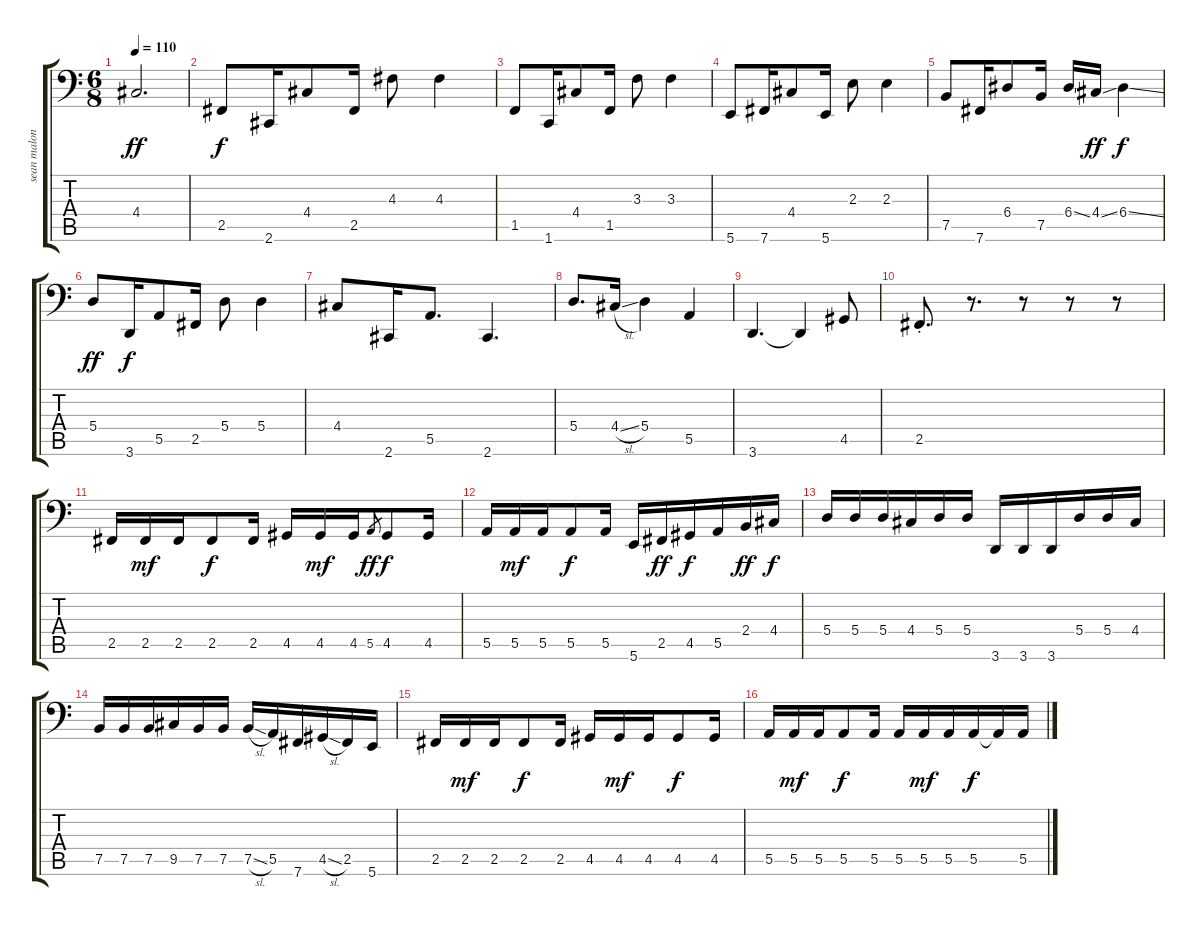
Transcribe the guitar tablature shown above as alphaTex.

\track ("sean malone" "sean malon") {instrument fretlessbass}
\staff {score tabs}
\tuning (C3 G2 D2 A1 E1 B0) {hide}
\ts (6 8)
\tempo 110
\clef f4
\ks c
4.4.2{d dy ff} |
2.5.8{dy f} 2.6.16 4.4.8 2.5.16 4.3.8 4.3.4 |
1.5.8 1.6.16 4.4.8 1.5.16 3.3.8 3.3.4 |
5.6.8 7.6.16 4.4.8 5.6.16 2.3.8 2.3.4 |
7.5.8 7.6.16 6.4.8 7.5.16 6.4{ss}.16 4.4{ss}.16{dy ff} 6.4{ss}.4{dy f} |
5.4.8{dy ff} 3.6.16{dy f} 5.5.8 2.5.16 5.4.8 5.4.4 |
4.4.8 2.6.16 5.5.8{d} 2.6.4{d} |
5.4.8{d} 4.4{sl}.16 5.4.4 5.5.4 |
3.6.4{d} 3.6{t}.4 4.5.8 |
2.5{st}.8{d} r.8{d} r.8 r.8 r.8 |
2.5.16 2.5.16{dy mf} 2.5.16 2.5.8{dy f} 2.5.16 4.5.16 4.5.16{dy mf} 4.5.16 5.5.8{gr dy ff} 4.5.8{dy f} 4.5.16 |
5.5.16 5.5.16{dy mf} 5.5.16 5.5.8{dy f} 5.5.16 5.6.16 2.5.16{dy ff} 4.5.16{dy f} 5.5.16 2.4.16{dy ff} 4.4.16{dy f} |
5.4.16 5.4.16 5.4.16 4.4.16 5.4.16 5.4.16 3.6.16 3.6.16 3.6.16 5.4.16 5.4.16 4.4.16 |
7.5.16 7.5.16 7.5.16 9.5.16 7.5.16 7.5.16 7.5{sl}.16 5.5.16 7.6.16 4.5{sl}.16 2.5.16 5.6.16 |
2.5.16 2.5.16{dy mf} 2.5.16 2.5.8{dy f} 2.5.16 4.5.16 4.5.16{dy mf} 4.5.16 4.5.8{dy f} 4.5.16 |
5.5.16 5.5.16{dy mf} 5.5.16 5.5.8{dy f} 5.5.16 5.5.16 5.5.16{dy mf} 5.5.16 5.5.16{dy f} 5.5{t}.16 5.5.16
